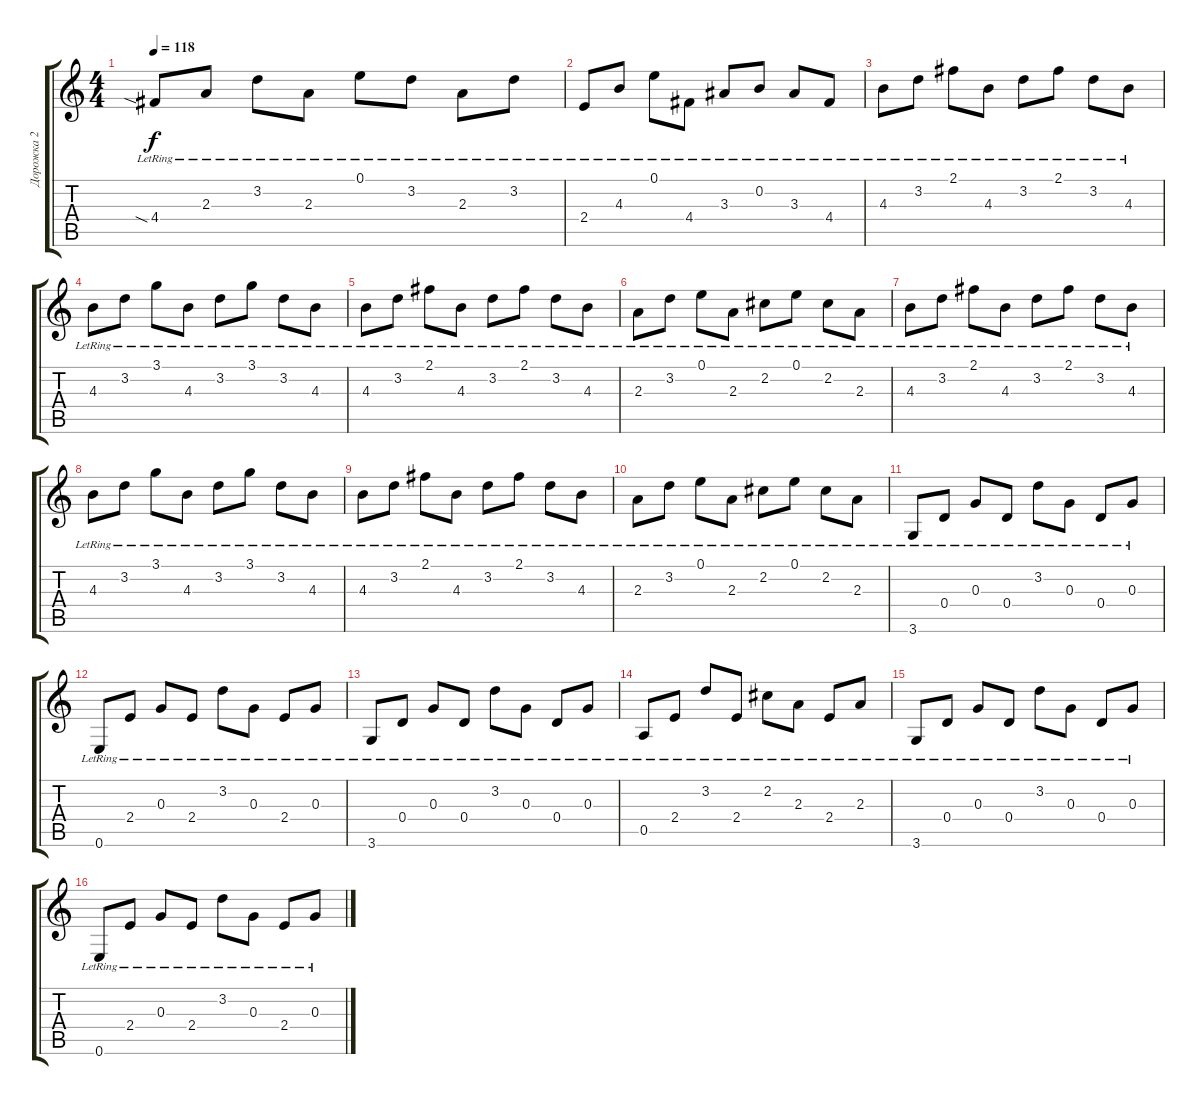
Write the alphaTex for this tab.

\track ("Дорожка 2" "Дорожка 2") {instrument acousticguitarsteel}
\staff {score tabs}
\tuning (E4 B3 G3 D3 A2 E2) {hide}
\ts (4 4)
\tempo 118
\clef g2
\ks c
4.4{sia lr}.8{dy f} 2.3{lr}.8 3.2{lr}.8 2.3{lr}.8 0.1{lr}.8 3.2{lr}.8 2.3{lr}.8 3.2{lr}.8 |
2.4{lr}.8 4.3{lr}.8 0.1{lr}.8 4.4{lr}.8 3.3{lr}.8 0.2{lr}.8 3.3{lr}.8 4.4{lr}.8 |
4.3{lr}.8 3.2{lr}.8 2.1{lr}.8 4.3{lr}.8 3.2{lr}.8 2.1{lr}.8 3.2{lr}.8 4.3{lr}.8 |
4.3{lr}.8 3.2{lr}.8 3.1{lr}.8 4.3{lr}.8 3.2{lr}.8 3.1{lr}.8 3.2{lr}.8 4.3{lr}.8 |
4.3{lr}.8 3.2{lr}.8 2.1{lr}.8 4.3{lr}.8 3.2{lr}.8 2.1{lr}.8 3.2{lr}.8 4.3{lr}.8 |
2.3{lr}.8 3.2{lr}.8 0.1{lr}.8 2.3{lr}.8 2.2{lr}.8 0.1{lr}.8 2.2{lr}.8 2.3{lr}.8 |
4.3{lr}.8 3.2{lr}.8 2.1{lr}.8 4.3{lr}.8 3.2{lr}.8 2.1{lr}.8 3.2{lr}.8 4.3{lr}.8 |
4.3{lr}.8 3.2{lr}.8 3.1{lr}.8 4.3{lr}.8 3.2{lr}.8 3.1{lr}.8 3.2{lr}.8 4.3{lr}.8 |
4.3{lr}.8 3.2{lr}.8 2.1{lr}.8 4.3{lr}.8 3.2{lr}.8 2.1{lr}.8 3.2{lr}.8 4.3{lr}.8 |
2.3{lr}.8 3.2{lr}.8 0.1{lr}.8 2.3{lr}.8 2.2{lr}.8 0.1{lr}.8 2.2{lr}.8 2.3{lr}.8 |
3.6{lr}.8 0.4{lr}.8 0.3{lr}.8 0.4{lr}.8 3.2{lr}.8 0.3{lr}.8 0.4{lr}.8 0.3{lr}.8 |
0.6{lr}.8 2.4{lr}.8 0.3{lr}.8 2.4{lr}.8 3.2{lr}.8 0.3{lr}.8 2.4{lr}.8 0.3{lr}.8 |
3.6{lr}.8 0.4{lr}.8 0.3{lr}.8 0.4{lr}.8 3.2{lr}.8 0.3{lr}.8 0.4{lr}.8 0.3{lr}.8 |
0.5{lr}.8 2.4{lr}.8 3.2{lr}.8 2.4{lr}.8 2.2{lr}.8 2.3{lr}.8 2.4{lr}.8 2.3{lr}.8 |
3.6{lr}.8 0.4{lr}.8 0.3{lr}.8 0.4{lr}.8 3.2{lr}.8 0.3{lr}.8 0.4{lr}.8 0.3{lr}.8 |
0.6{lr}.8 2.4{lr}.8 0.3{lr}.8 2.4{lr}.8 3.2{lr}.8 0.3{lr}.8 2.4{lr}.8 0.3{lr}.8
